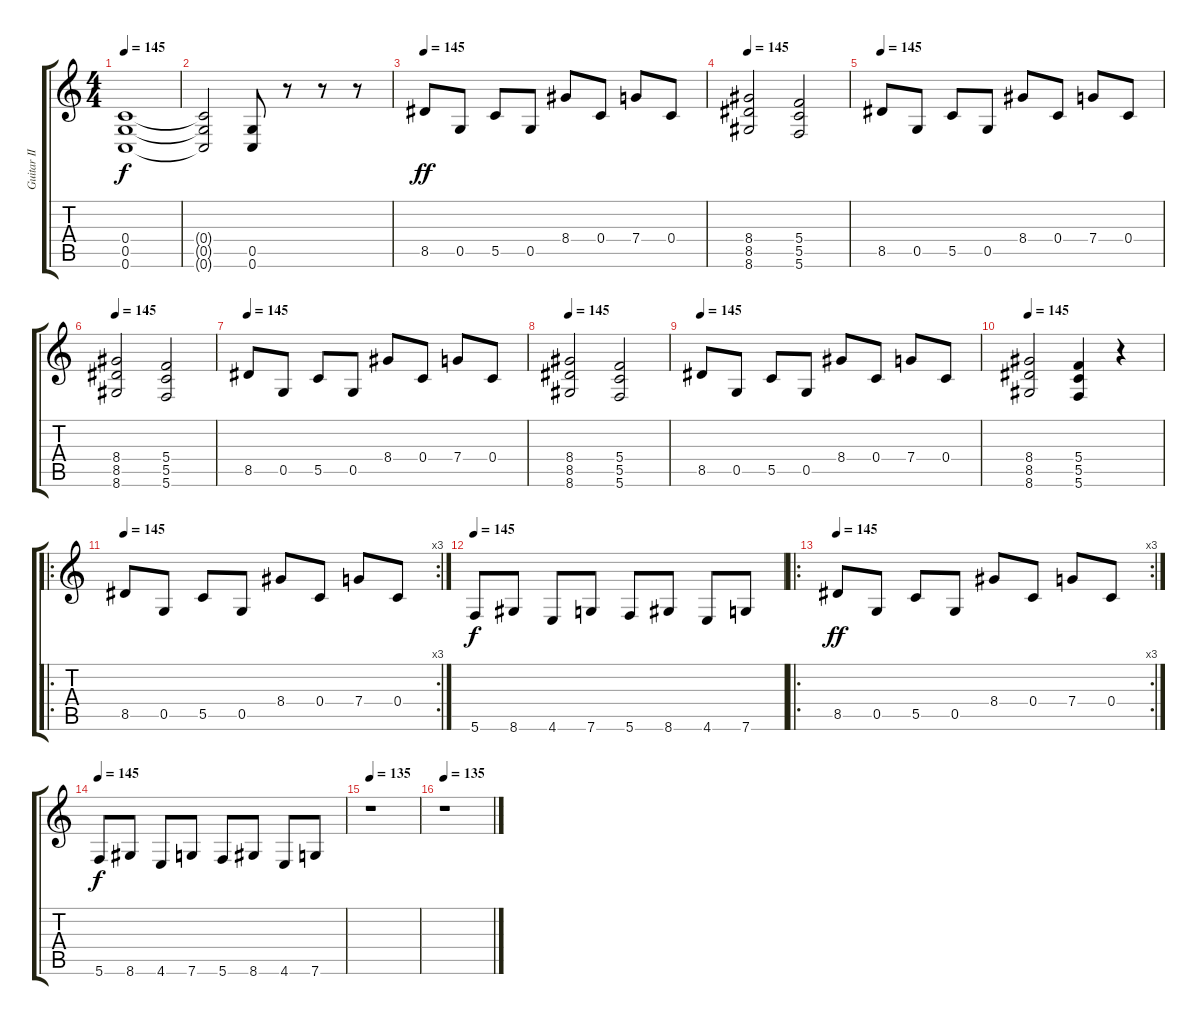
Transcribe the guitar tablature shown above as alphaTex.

\track ("Guitar II" "Guitar II") {instrument distortionguitar}
\staff {score tabs}
\tuning (D4 A3 F3 C3 G2 C2) {hide}
\ts (4 4)
\tempo 145
\clef g2
\ks c
(0.4 0.5 0.6).1{dy f} |
(0.4{t} 0.5{t} 0.6{t}).2 (0.5 0.6).8 r.8 r.8 r.8 |
\tempo 145
8.5.8{dy ff} 0.5.8 5.5.8 0.5.8 8.4.8 0.4.8 7.4.8 0.4.8 |
\tempo 145
(8.4 8.5 8.6).2 (5.4 5.5 5.6).2 |
\tempo 145
8.5.8 0.5.8 5.5.8 0.5.8 8.4.8 0.4.8 7.4.8 0.4.8 |
\tempo 145
(8.4 8.5 8.6).2 (5.4 5.5 5.6).2 |
\tempo 145
8.5.8 0.5.8 5.5.8 0.5.8 8.4.8 0.4.8 7.4.8 0.4.8 |
\tempo 145
(8.4 8.5 8.6).2 (5.4 5.5 5.6).2 |
\tempo 145
8.5.8 0.5.8 5.5.8 0.5.8 8.4.8 0.4.8 7.4.8 0.4.8 |
\tempo 145
(8.4 8.5 8.6).2 (5.4 5.5 5.6).4 r.4 |
\ro
\rc 3
\tempo 145
8.5.8 0.5.8 5.5.8 0.5.8 8.4.8 0.4.8 7.4.8 0.4.8 |
\tempo 145
5.6.8{dy f} 8.6.8 4.6.8 7.6.8 5.6.8 8.6.8 4.6.8 7.6.8 |
\ro
\rc 3
\tempo 145
8.5.8{dy ff} 0.5.8 5.5.8 0.5.8 8.4.8 0.4.8 7.4.8 0.4.8 |
\tempo 145
5.6.8{dy f} 8.6.8 4.6.8 7.6.8 5.6.8 8.6.8 4.6.8 7.6.8 |
\tempo 135
r.1 |
\tempo 135
r.1
